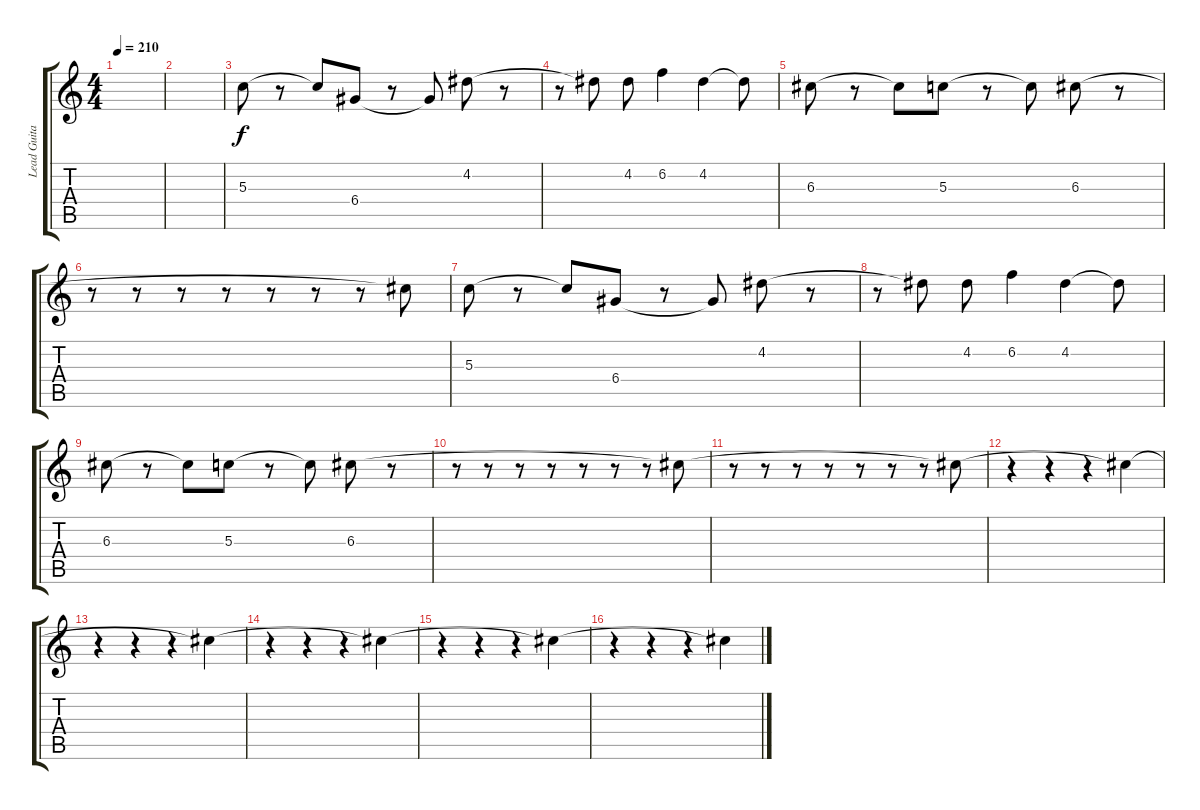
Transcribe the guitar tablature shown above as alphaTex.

\track ("Lead Guitar" "Lead Guita") {instrument overdrivenguitar}
\staff {score tabs}
\tuning (E4 B3 G3 D3 A2 E2) {hide}
\ts (4 4)
\tempo 210
\clef g2
\ks c
|
|
5.3.8 r.8 5.3{t}.8 6.4.8 r.8 6.4{t}.8 4.2.8 r.8 |
r.8 4.2{t}.8 4.2.8 6.2.4 4.2.4 4.2{t}.8 |
6.3.8 r.8 6.3{t}.8 5.3.8 r.8 5.3{t}.8 6.3.8 r.8 |
r.8 r.8 r.8 r.8 r.8 r.8 r.8 6.3{t}.8 |
5.3.8 r.8 5.3{t}.8 6.4.8 r.8 6.4{t}.8 4.2.8 r.8 |
r.8 4.2{t}.8 4.2.8 6.2.4 4.2.4 4.2{t}.8 |
6.3.8 r.8 6.3{t}.8 5.3.8 r.8 5.3{t}.8 6.3.8 r.8 |
r.8 r.8 r.8 r.8 r.8 r.8 r.8 6.3{t}.8 |
r.8 r.8 r.8 r.8 r.8 r.8 r.8 6.3{t}.8 |
r.4 r.4 r.4 6.3{t}.4 |
r.4 r.4 r.4 6.3{t}.4 |
r.4 r.4 r.4 6.3{t}.4 |
r.4 r.4 r.4 6.3{t}.4 |
r.4 r.4 r.4 6.3{t}.4
